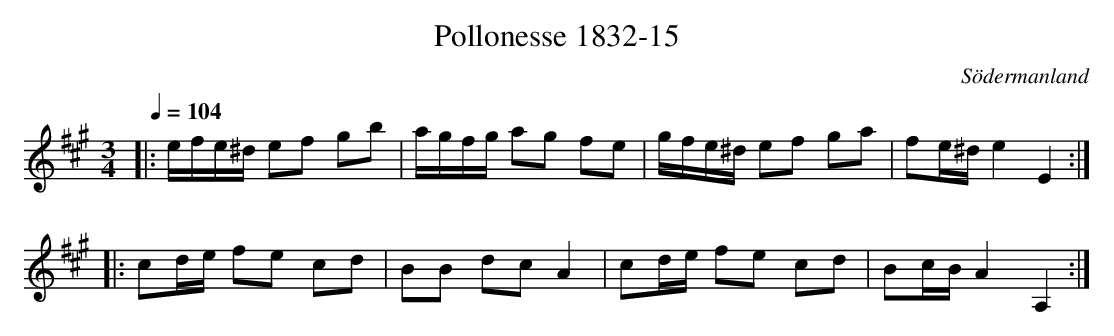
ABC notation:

X:1
T:Pollonesse 1832-15
O:Södermanland
M: 3/4
L: 1/8
Q:1/4=104
K:A
|:e/2f/2e/2^d/2 ef gb|a/2g/2f/2g/2 ag fe|g/2f/2e/2^d/2 ef ga|fe/2^d/2 e2 E2:|
|:cd/2e/2 fe cd|BB dc A2|cd/2e/2 fe cd|Bc/2B/2 A2 A,2:|
